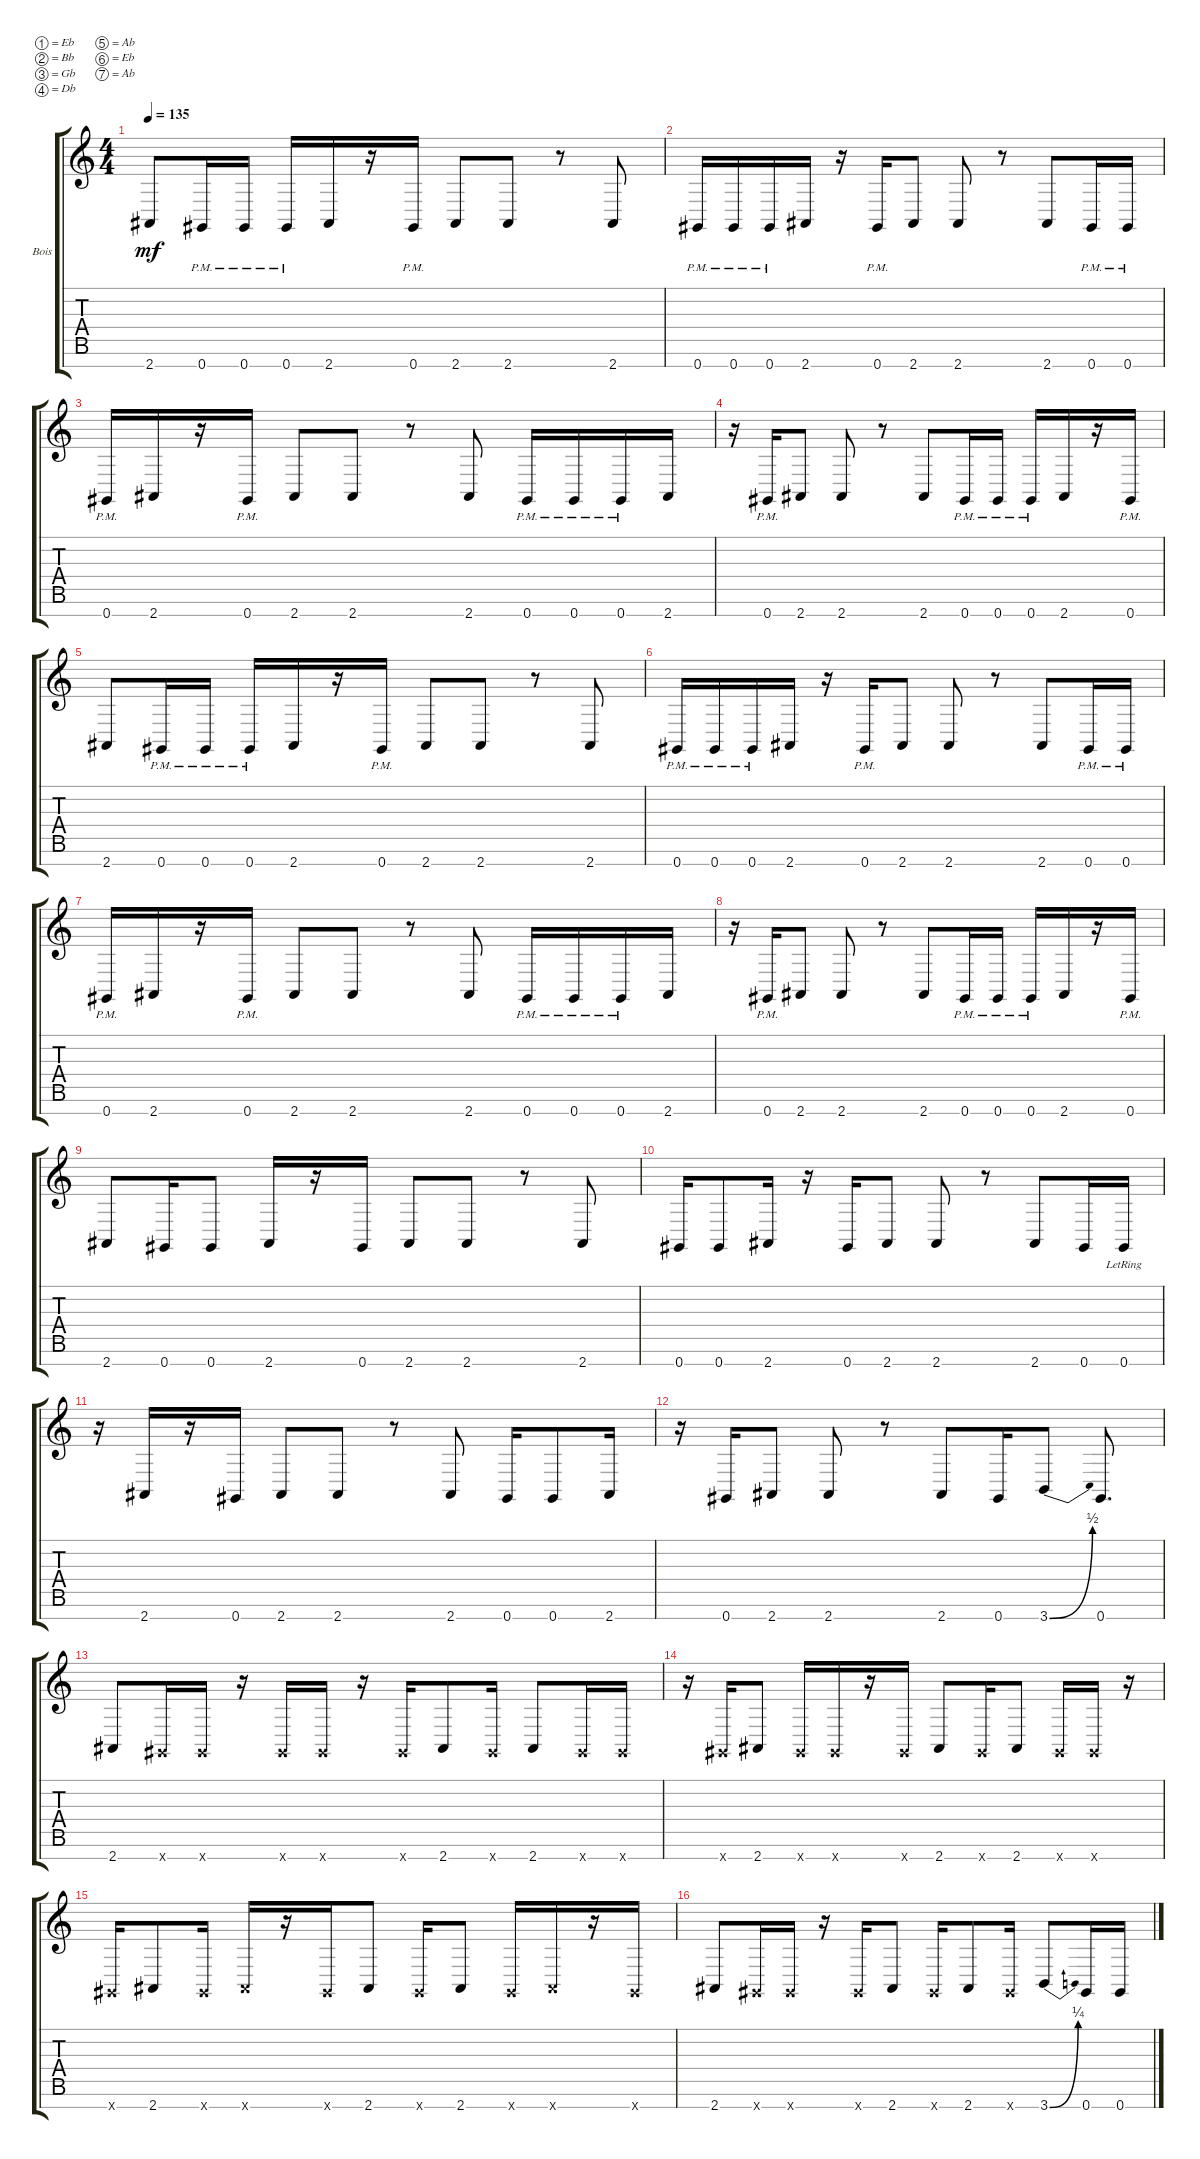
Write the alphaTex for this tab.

\defaultSystemsLayout 4
\bracketExtendMode groupsimilarinstruments
\multiBarRest
\firstSystemTrackNameOrientation horizontal
\otherSystemsTrackNameOrientation horizontal
\track ("Alex Bois" "Bois") {instrument distortionguitar}
\staff {score tabs}
\tuning (Eb4 Bb3 Gb3 Db3 Ab2 Eb2 Ab1)
\ts (4 4)
\tempo 135
\clef g2
\ks c
2.7.8{dy mf} 0.7{pm}.16 0.7{pm}.16 0.7{pm}.16 2.7.16 r.16 0.7{pm}.16 2.7.8 2.7.8 r.8 2.7.8 |
0.7{pm}.16 0.7{pm}.16 0.7{pm}.16 2.7.16 r.16 0.7{pm}.16 2.7.8 2.7.8 r.8 2.7.8 0.7{pm}.16 0.7{pm}.16 |
0.7{pm}.16 2.7.16 r.16 0.7{pm}.16 2.7.8 2.7.8 r.8 2.7.8 0.7{pm}.16 0.7{pm}.16 0.7{pm}.16 2.7.16 |
r.16 0.7{pm}.16 2.7.8 2.7.8 r.8 2.7.8 0.7{pm}.16 0.7{pm}.16 0.7{pm}.16 2.7.16 r.16 0.7{pm}.16 |
2.7.8 0.7{pm}.16 0.7{pm}.16 0.7{pm}.16 2.7.16 r.16 0.7{pm}.16 2.7.8 2.7.8 r.8 2.7.8 |
0.7{pm}.16 0.7{pm}.16 0.7{pm}.16 2.7.16 r.16 0.7{pm}.16 2.7.8 2.7.8 r.8 2.7.8 0.7{pm}.16 0.7{pm}.16 |
0.7{pm}.16 2.7.16 r.16 0.7{pm}.16 2.7.8 2.7.8 r.8 2.7.8 0.7{pm}.16 0.7{pm}.16 0.7{pm}.16 2.7.16 |
r.16 0.7{pm}.16 2.7.8 2.7.8 r.8 2.7.8 0.7{pm}.16 0.7{pm}.16 0.7{pm}.16 2.7.16 r.16 0.7{pm}.16 |
2.7.8 0.7.16 0.7.8 2.7.16 r.16 0.7.16 2.7.8 2.7.8 r.8 2.7.8 |
0.7.16 0.7.8 2.7.16 r.16 0.7.16 2.7.8 2.7.8 r.8 2.7.8 0.7.16 0.7{lr}.16 |
r.16 2.7.16 r.16 0.7.16 2.7.8 2.7.8 r.8 2.7.8 0.7.16 0.7.8 2.7.16 |
r.16 0.7.16 2.7.8 2.7.8 r.8 2.7.8 0.7.16 3.7{be (bend 0 0 27 2)}.8 0.7.8{d} |
2.7.8 0.7{x}.16 0.7{x}.16 r.16 0.7{x}.16 0.7{x}.16 r.16 0.7{x}.16 2.7.8 0.7{x}.16 2.7.8 0.7{x}.16 0.7{x}.16 |
r.16 0.7{x}.16 2.7.8 0.7{x}.16 0.7{x}.16 r.16 0.7{x}.16 2.7.8 0.7{x}.16 2.7.8 0.7{x}.16 0.7{x}.16 r.16 |
0.7{x}.16 2.7.8 0.7{x}.16 2.7{x}.16 r.16 0.7{x}.16 2.7.8 0.7{x}.16 2.7.8 0.7{x}.16 2.7{x}.16 r.16 0.7{x}.16 |
2.7.8 0.7{x}.16 0.7{x}.16 r.16 0.7{x}.16 2.7.8 0.7{x}.16 2.7.8 0.7{x}.16 3.7{be (bend 0 0 31.2 1)}.8 0.7.16 0.7.16
